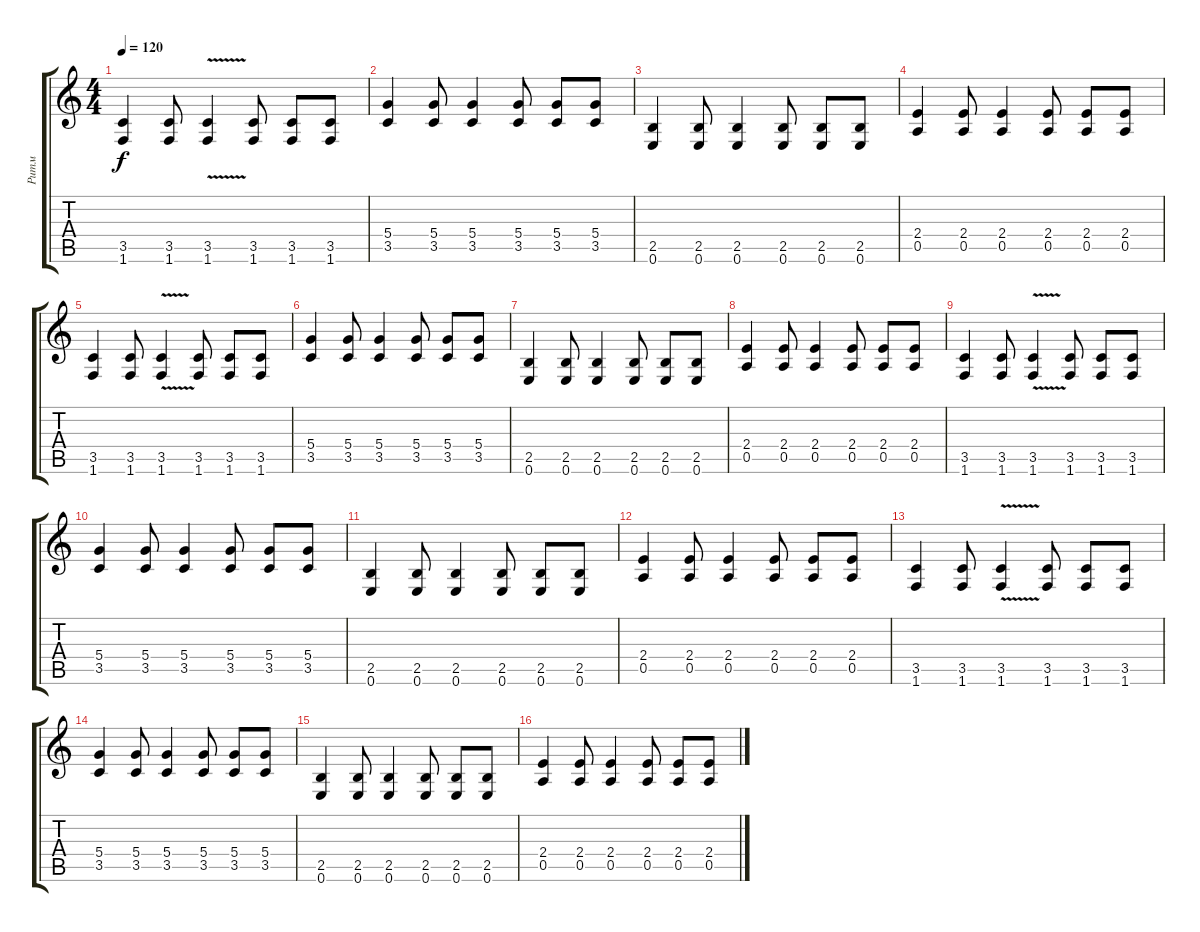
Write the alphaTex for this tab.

\track ("Ритм" "Ритм") {instrument distortionguitar}
\staff {score tabs}
\tuning (E4 B3 G3 D3 A2 E2) {hide}
\ts (4 4)
\tempo 120
\clef g2
\ks c
(3.5 1.6).4{dy f} (3.5 1.6).8 (3.5{v} 1.6{v}).4 (3.5 1.6).8 (3.5 1.6).8 (3.5 1.6).8 |
(5.4 3.5).4 (5.4 3.5).8 (5.4 3.5).4 (5.4 3.5).8 (5.4 3.5).8 (5.4 3.5).8 |
(2.5 0.6).4 (2.5 0.6).8 (2.5 0.6).4 (2.5 0.6).8 (2.5 0.6).8 (2.5 0.6).8 |
(2.4 0.5).4 (2.4 0.5).8 (2.4 0.5).4 (2.4 0.5).8 (2.4 0.5).8 (2.4 0.5).8 |
(3.5 1.6).4 (3.5 1.6).8 (3.5{v} 1.6{v}).4 (3.5 1.6).8 (3.5 1.6).8 (3.5 1.6).8 |
(5.4 3.5).4 (5.4 3.5).8 (5.4 3.5).4 (5.4 3.5).8 (5.4 3.5).8 (5.4 3.5).8 |
(2.5 0.6).4 (2.5 0.6).8 (2.5 0.6).4 (2.5 0.6).8 (2.5 0.6).8 (2.5 0.6).8 |
(2.4 0.5).4 (2.4 0.5).8 (2.4 0.5).4 (2.4 0.5).8 (2.4 0.5).8 (2.4 0.5).8 |
(3.5 1.6).4 (3.5 1.6).8 (3.5{v} 1.6{v}).4 (3.5 1.6).8 (3.5 1.6).8 (3.5 1.6).8 |
(5.4 3.5).4 (5.4 3.5).8 (5.4 3.5).4 (5.4 3.5).8 (5.4 3.5).8 (5.4 3.5).8 |
(2.5 0.6).4 (2.5 0.6).8 (2.5 0.6).4 (2.5 0.6).8 (2.5 0.6).8 (2.5 0.6).8 |
(2.4 0.5).4 (2.4 0.5).8 (2.4 0.5).4 (2.4 0.5).8 (2.4 0.5).8 (2.4 0.5).8 |
(3.5 1.6).4 (3.5 1.6).8 (3.5{v} 1.6{v}).4 (3.5 1.6).8 (3.5 1.6).8 (3.5 1.6).8 |
(5.4 3.5).4 (5.4 3.5).8 (5.4 3.5).4 (5.4 3.5).8 (5.4 3.5).8 (5.4 3.5).8 |
(2.5 0.6).4 (2.5 0.6).8 (2.5 0.6).4 (2.5 0.6).8 (2.5 0.6).8 (2.5 0.6).8 |
(2.4 0.5).4 (2.4 0.5).8 (2.4 0.5).4 (2.4 0.5).8 (2.4 0.5).8 (2.4 0.5).8
